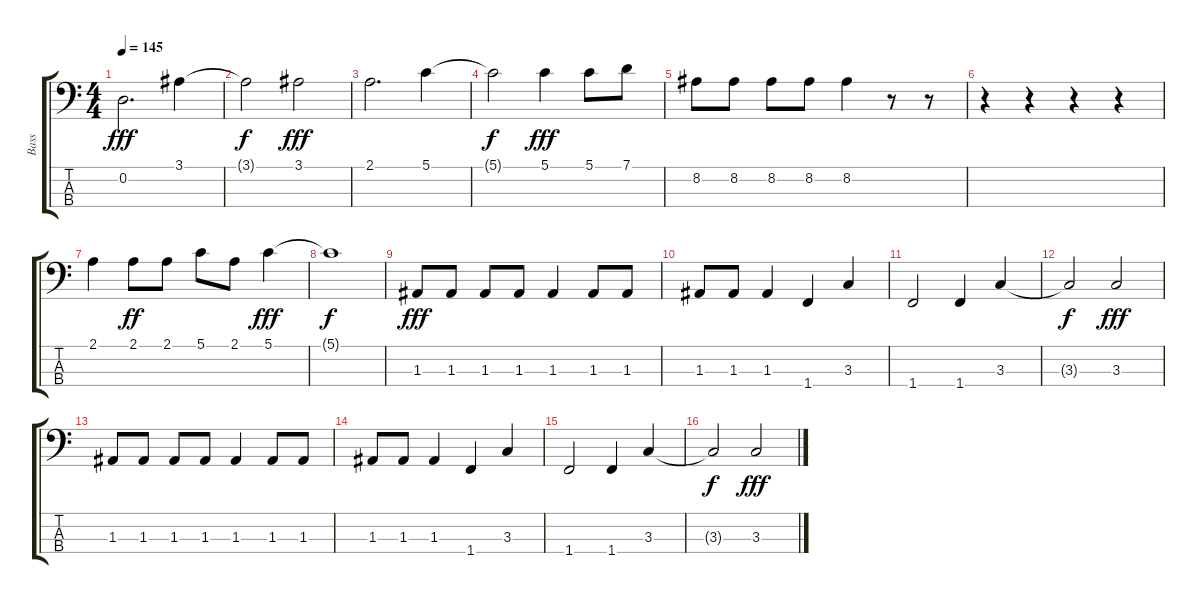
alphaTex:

\track ("Bass" "Bass") {instrument acousticguitarnylon}
\staff {score tabs}
\tuning (G2 D2 A1 E1) {hide}
\ts (4 4)
\tempo 145
\clef f4
\ks c
0.2.2{d dy fff} 3.1.4 |
3.1{t}.2{dy f} 3.1.2{dy fff} |
2.1.2{d} 5.1.4 |
5.1{t}.2{dy f} 5.1.4{dy fff} 5.1.8 7.1.8 |
8.2.8 8.2.8 8.2.8 8.2.8 8.2.4 r.8 r.8 |
r.4 r.4 r.4 r.4 |
2.1.4 2.1.8{dy ff} 2.1.8 5.1.8 2.1.8 5.1.4{dy fff} |
5.1{t}.1{dy f} |
1.3.8{dy fff} 1.3.8 1.3.8 1.3.8 1.3.4 1.3.8 1.3.8 |
1.3.8 1.3.8 1.3.4 1.4.4 3.3.4 |
1.4.2 1.4.4 3.3.4 |
3.3{t}.2{dy f} 3.3.2{dy fff} |
1.3.8 1.3.8 1.3.8 1.3.8 1.3.4 1.3.8 1.3.8 |
1.3.8 1.3.8 1.3.4 1.4.4 3.3.4 |
1.4.2 1.4.4 3.3.4 |
3.3{t}.2{dy f} 3.3.2{dy fff}
